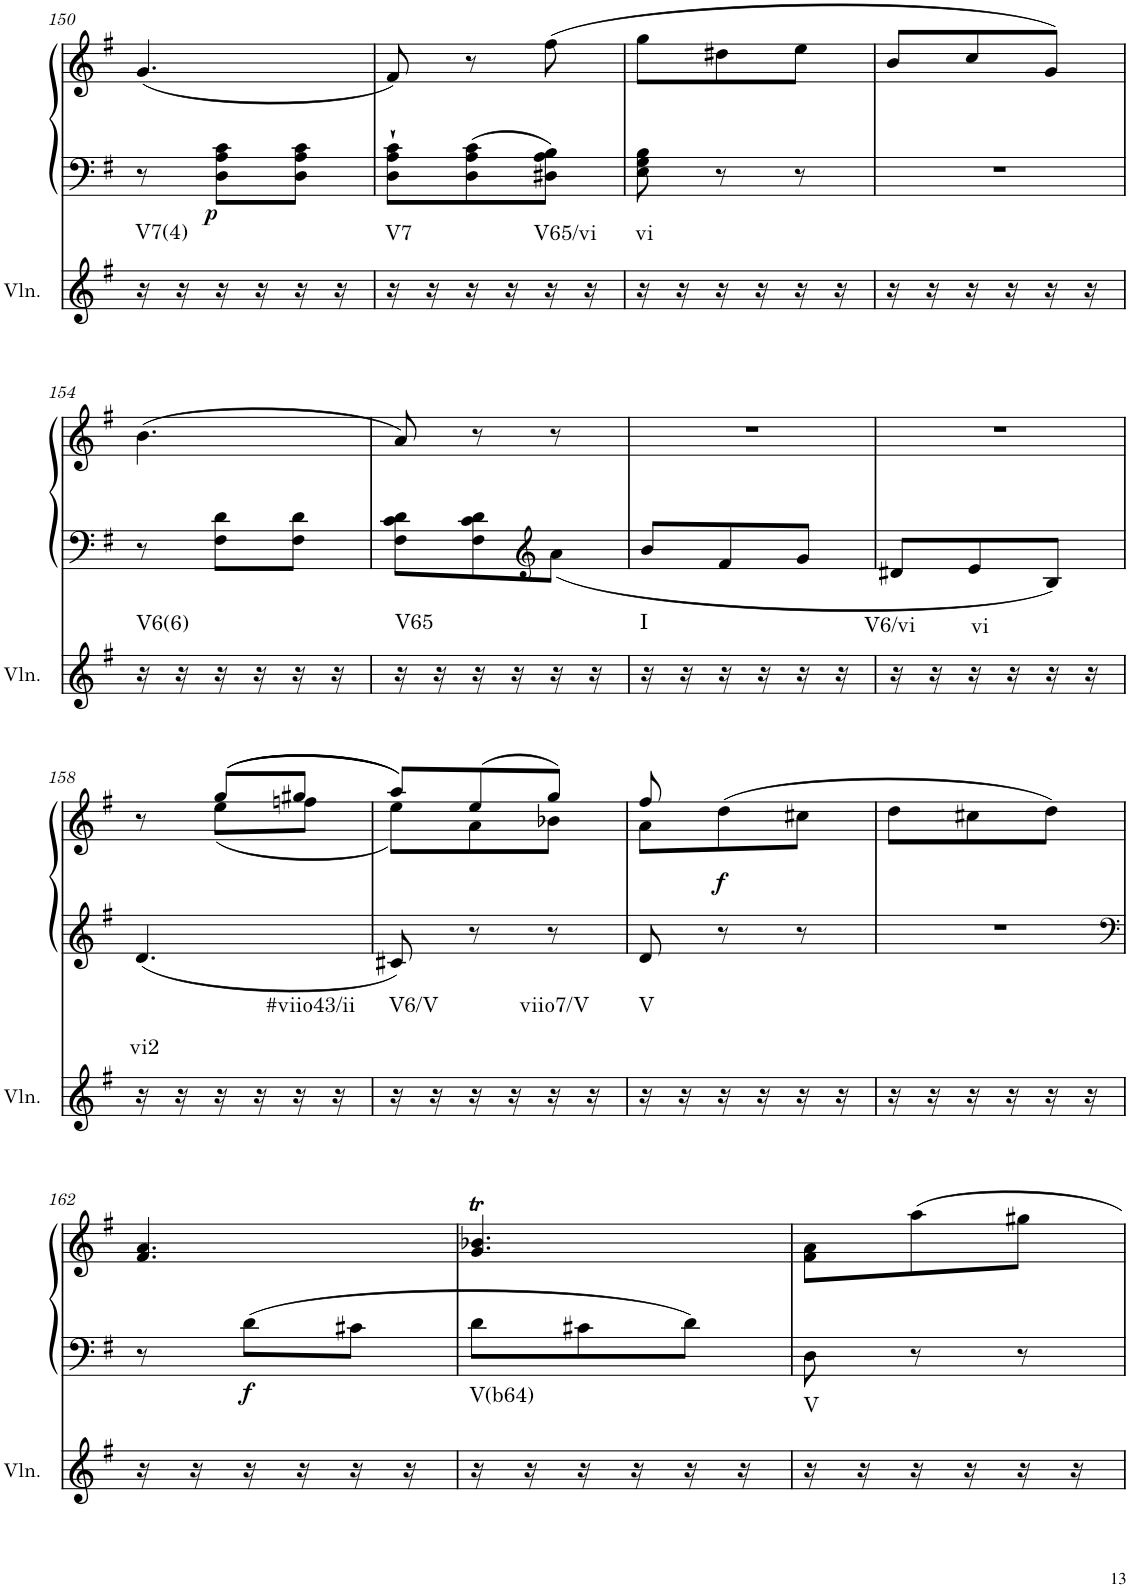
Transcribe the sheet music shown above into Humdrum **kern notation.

**kern	**harte	**kern	**kern	**dynam
*part2	*part2	*part1	*part1	*part1
*staff3	*	*staff2	*staff1	*staff1/2
*I"Violin	*	*I"Klavier linke Hand	*	*
*I'Vln.	*	*	*	*
!!LO:PB:g=z
*clefG2	*	*clefF4	*clefG2	*
*k[f#]	*	*k[f#]	*k[f#]	*
*M3/8	*	*M3/8	*M3/8	*
=150	=150	=150	=150	=150
!	!LO:H:kt=V7(4)	!	!	!
16r	N	8r	(4.g/	.
16r	.	.	.	.
!	!	!	!	!LO:DY:b=2
16r	.	8D\ 8A\ 8c\L	.	p
16r	.	.	.	.
16r	.	8D\ 8A\ 8c\J	.	.
16r	.	.	.	.
=151	=151	=151	=151	=151
!	!LO:H:kt=V7	!	!	!
16r	N	8D\` 8A\` 8c\`L	8f#/)	.
16r	.	.	.	.
16r	.	8D\ 8A\ 8c\	8r	.
16r	.	.	.	.
!	!LO:H:kt=V65/vi	!	!	!
16r	N	8D#X\ 8A\ 8B\J	(8ff#\	.
16r	.	.	.	.
=152	=152	=152	=152	=152
!	!LO:H:kt=vi	!	!	!
16r	N	8E\ 8G\ 8B\	8gg\L	.
16r	.	.	.	.
16r	.	8r	8dd#X\	.
16r	.	.	.	.
16r	.	8r	8ee\J	.
16r	.	.	.	.
=153	=153	=153	=153	=153
16r	.	4.r	8b/L	.
16r	.	.	.	.
16r	.	.	8cc/	.
16r	.	.	.	.
16r	.	.	8g/J)	.
16r	.	.	.	.
!!LO:LB:g=z
=154	=154	=154	=154	=154
!	!LO:H:kt=V6(6)	!	!	!
16r	N	8r	(4.b\	.
16r	.	.	.	.
16r	.	8F#\ 8d\L	.	.
16r	.	.	.	.
16r	.	8F#\ 8d\J	.	.
16r	.	.	.	.
=155	=155	=155	=155	=155
!	!LO:H:kt=V65	!	!	!
16r	N	8F#\ 8c\ 8d\L	8a/)	.
16r	.	.	.	.
16r	.	8F#\ 8c\ 8d\	8r	.
16r	.	.	.	.
*	*	*clefG2	*	*
16r	.	8a\J	8r	.
16r	.	.	.	.
=156	=156	=156	=156	=156
!	!LO:H:kt=I	!	!	!
16r	N	8b/L	4.r	.
16r	.	.	.	.
16r	.	8f#/	.	.
16r	.	.	.	.
16r	.	8g/J	.	.
16r	.	.	.	.
=157	=157	=157	=157	=157
!	!LO:H:kt=V6/vi	!	!	!
16r	N	8d#X/L	4.r	.
16r	.	.	.	.
!	!LO:H:kt=vi	!	!	!
16r	N	8e/	.	.
16r	.	.	.	.
16r	.	8B/J	.	.
16r	.	.	.	.
!!LO:LB:g=z
=158	=158	=158	=158	=158
*	*	*	*^	*
!	!LO:H:kt=vi2	!	!	!	!
16r	N	4.d/	8r	8ryy	.
16r	.	.	.	.	.
16r	.	.	((8gg/L	(8ee\L	.
16r	.	.	.	.	.
!	!LO:H:kt=#viio43/ii	!	!	!	!
16r	N	.	8gg#X/J	8ffn\J	.
16r	.	.	.	.	.
=159	=159	=159	=159	=159	=159
!	!LO:H:kt=V6/V	!	!	!	!
16r	N	8c#X/	8aa/L))	8ee\L)	.
16r	.	.	.	.	.
16r	.	8r	(8ee/	8a\	.
16r	.	.	.	.	.
!	!LO:H:kt=viio7/V	!	!	!	!
16r	N	8r	8gg/J)	8b-X\J	.
16r	.	.	.	.	.
=160	=160	=160	=160	=160	=160
!	!LO:H:kt=V	!	!	!	!
16r	N	8d/	8a\L	8ff#/	.
16r	.	.	.	.	.
!	!	!	!	!	!LO:DY:b
16r	.	8r	(>8dd\	4ryy	f
16r	.	.	.	.	.
16r	.	8r	8cc#X\J	.	.
16r	.	.	.	.	.
*	*	*	*v	*v	*
=161	=161	=161	=161	=161
16r	.	4.r	8dd\L	.
16r	.	.	.	.
16r	.	.	8cc#X\	.
16r	.	.	.	.
16r	.	.	8dd\J)	.
16r	.	.	.	.
!!LO:LB:g=z
=162	=162	=162	=162	=162
*	*	*clefF4	*	*
16r	.	8r	4.f#/ 4.a/	.
16r	.	.	.	.
!	!	!	!	!LO:DY:b=2
16r	.	8d\L	.	f
16r	.	.	.	.
16r	.	8c#X\J	.	.
16r	.	.	.	.
=163	=163	=163	=163	=163
!	!LO:H:kt=V(b64)	!	!	!
16r	N	8d\L	4.g/T 4.b-X/T	.
16r	.	.	.	.
16r	.	8c#X\	.	.
16r	.	.	.	.
16r	.	8d\J	.	.
16r	.	.	.	.
=164	=164	=164	=164	=164
!	!LO:H:kt=V	!	!	!
16r	N	8D\	8f#\ 8a\L	.
16r	.	.	.	.
16r	.	8r	8aa\	.
16r	.	.	.	.
16r	.	8r	8gg#X\J	.
16r	.	.	.	.
=	=	=	=	=
*-	*-	*-	*-	*-
